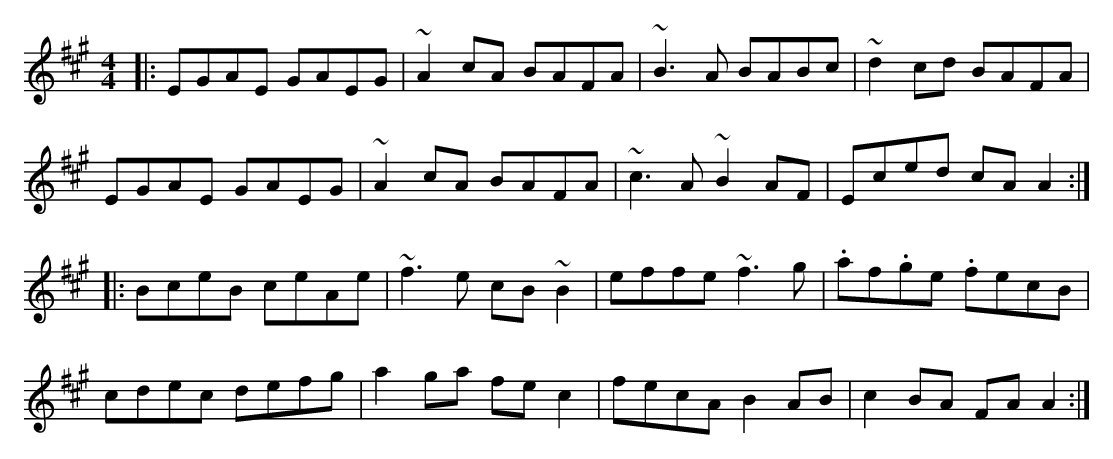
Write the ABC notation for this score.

X:1
M:4/4
K:A
|:EGAE GAEG|~A2cA BAFA|~B3A BABc|~d2cd BAFA|
EGAE GAEG|~A2cA BAFA|~c3A ~B2AF|Eced cAA2:|
|:BceB ceAe|~f3e cB~B2|effe ~f3g|.af.ge .fecB|
cdec defg|a2ga fec2|fecA B2AB|c2BA FAA2:|
